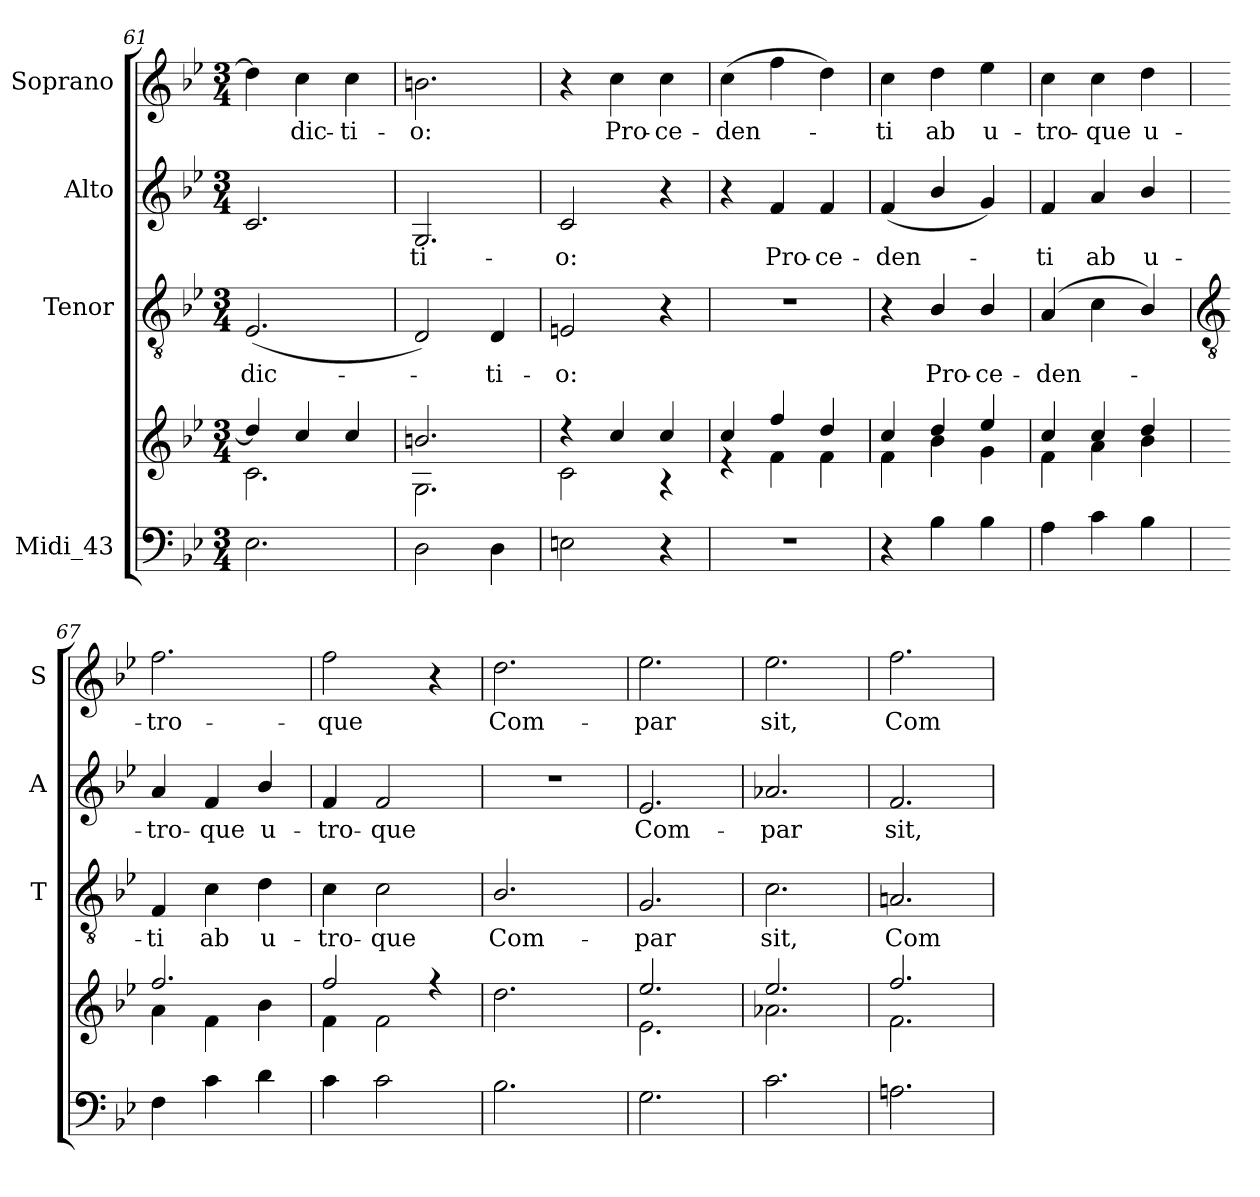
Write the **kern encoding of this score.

**kern	**kern	**kern	**text	**kern	**text	**kern	**text
*part4	*part4	*part3	*part3	*part2	*part2	*part1	*part1
*staff5	*staff4	*staff3	*staff3	*staff2	*staff2	*staff1	*staff1
*I"Midi_43	*	*I"Tenor	*	*I"Alto	*	*I"Soprano	*
*	*	*I'T	*	*I'A	*	*I'S	*
*clefF4	*clefG2	*clefGv2	*	*clefG2	*	*clefG2	*
*k[b-e-]	*k[b-e-]	*k[b-e-]	*	*k[b-e-]	*	*k[b-e-]	*
*B-:	*B-:	*B-:	*	*B-:	*	*B-:	*
*M3/4	*M3/4	*M3/4	*	*M3/4	*	*M3/4	*
=61	=61	=61	=61	=61	=61	=61	=61
*	*^	*	*	*	*	*	*
!	!	!	!	!LO:LY:b	!	!	!	!
2.E-	4dd/]	2.c\	(<2.E-	-dic-	2.c	.	4dd]	.
!	!	!	!	!	!	!	!	!LO:LY:b
.	4cc/	.	.	.	.	.	4cc	dic-
!	!	!	!	!	!	!	!	!LO:LY:b
.	4cc/	.	.	.	.	.	4cc	-ti-
=62	=62	=62	=62	=62	=62	=62	=62	=62
!	!	!	!	!	!	!LO:LY:b	!	!LO:LY:b
2D	2.bn/	2.G\	2D)	.	2.G	ti-	2.bn	-o:
!	!	!	!	!LO:LY:b	!	!	!	!
4D	.	.	4D	ti-	.	.	.	.
=63	=63	=63	=63	=63	=63	=63	=63	=63
!	!	!	!	!LO:LY:b	!	!LO:LY:b	!	!
2En	4r	2c\	2En	-o:	2c	-o:	4r	.
!	!	!	!	!	!	!	!	!LO:LY:b
.	4cc/	.	.	.	.	.	4cc	Pro-
!	!	!	!	!	!	!	!	!LO:LY:b
4r	4cc/	4r	4r	.	4r	.	4cc	-ce-
=64	=64	=64	=64	=64	=64	=64	=64	=64
!LO:N:vis=1	!	!	!LO:N:vis=1	!	!	!	!	!LO:LY:b
2.r	4cc/	4r	2.r	.	4r	.	(>4cc	-den-
!	!	!	!	!	!	!LO:LY:b	!	!
.	4ff/	4f\	.	.	4f	Pro-	4ff	.
!	!	!	!	!	!	!LO:LY:b	!	!
.	4dd/	4f\	.	.	4f	-ce-	4dd)	.
=65	=65	=65	=65	=65	=65	=65	=65	=65
!	!	!	!	!	!	!LO:LY:b	!	!LO:LY:b
4r	4cc/	4f\	4r	.	(<4f	-den-	4cc	ti
!	!	!	!	!LO:LY:b	!	!	!	!LO:LY:b
4B-	4dd/	4b-\	4B-/	Pro-	4b-/	.	4dd	ab
!	!	!	!	!LO:LY:b	!	!	!	!LO:LY:b
4B-	4ee-/	4g\	4B-/	-ce-	4g)	.	4ee-	u-
=66	=66	=66	=66	=66	=66	=66	=66	=66
!	!	!	!	!LO:LY:b	!	!LO:LY:b	!	!LO:LY:b
4A	4cc/	4f\	(>4A	-den-	4f	ti	4cc	-tro-
!	!	!	!	!	!	!LO:LY:b	!	!LO:LY:b
4c	4cc/	4a\	4c	.	4a	ab	4cc	-que
!	!	!	!	!	!	!LO:LY:b	!	!LO:LY:b
4B-	4dd/	4b-\	4B-/)	.	4b-/	u-	4dd	u-
!!LO:LB:g=z
=67	=67	=67	=67	=67	=67	=67	=67	=67
*	*	*	*clefGv2	*	*	*	*	*
!	!	!	!	!LO:LY:b	!	!LO:LY:b	!	!LO:LY:b
4F	2.ff/	4a\	4F	ti	4a	-tro-	2.ff	-tro-
!	!	!	!	!LO:LY:b	!	!LO:LY:b	!	!
4c	.	4f\	4c	ab	4f	-que	.	.
!	!	!	!	!LO:LY:b	!	!LO:LY:b	!	!
4d	.	4b-\	4d	u-	4b-/	u-	.	.
=68	=68	=68	=68	=68	=68	=68	=68	=68
!	!	!	!	!LO:LY:b	!	!LO:LY:b	!	!LO:LY:b
4c	2ff/	4f\	4c	-tro-	4f	-tro-	2ff	-que
!	!	!	!	!LO:LY:b	!	!LO:LY:b	!	!
2c	.	2f\	2c	-que	2f	-que	.	.
.	4r	.	.	.	.	.	4r	.
=69	=69	=69	=69	=69	=69	=69	=69	=69
!	!	!	!	!LO:LY:b	!LO:N:vis=1	!	!	!LO:LY:b
2.B-	2.dd\	2ryy	2.B-/	Com-	2.r	.	2.dd	Com-
.	.	4ryy	.	.	.	.	.	.
=70	=70	=70	=70	=70	=70	=70	=70	=70
!	!	!	!	!LO:LY:b	!	!LO:LY:b	!	!LO:LY:b
2.G	2.ee-/	2.e-\	2.G	-par	2.e-	Com-	2.ee-	-par
=71	=71	=71	=71	=71	=71	=71	=71	=71
!	!	!	!	!LO:LY:b	!	!LO:LY:b	!	!LO:LY:b
2.c	2.ee-/	2.a-X\	2.c	sit,	2.a-X	-par	2.ee-	sit,
=72	=72	=72	=72	=72	=72	=72	=72	=72
!	!	!	!	!LO:LY:b	!	!LO:LY:b	!	!LO:LY:b
2.An	2.ff/	2.f\	2.An	Com-	2.f	sit,	2.ff	Com-
*	*v	*v	*	*	*	*	*	*
=	=	=	=	=	=	=	=
*-	*-	*-	*-	*-	*-	*-	*-
